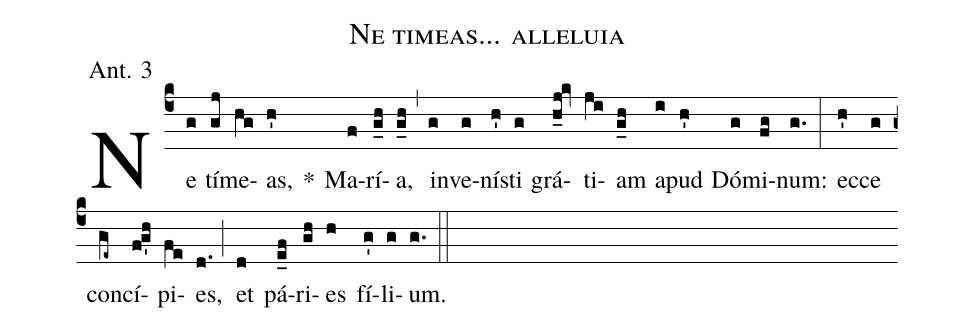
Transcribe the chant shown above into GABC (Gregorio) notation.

name:Ne timeas... alleluia;
office-part:Antiphona;
mode:8;
annotation: Ant. 3;
%%
(c4) Ne(g) tí(gj)me(hg)as,(h') *() Ma(f)rí(g_h)a,(g_h) (,) in(g)ve(g)ní(h')sti(g) grá(h_j!kv)ti(ji)am(g_h) a(i)pud(h') Dó(g)mi(fg)num:(g.) (:) ec(h')ce(g) con(ge~)cí(f!g'h)pi(fe)es,(d.) (;) et(d) pá(e_f)ri(gh)es(h) fí(g')li(g)um.(g.) (::)
